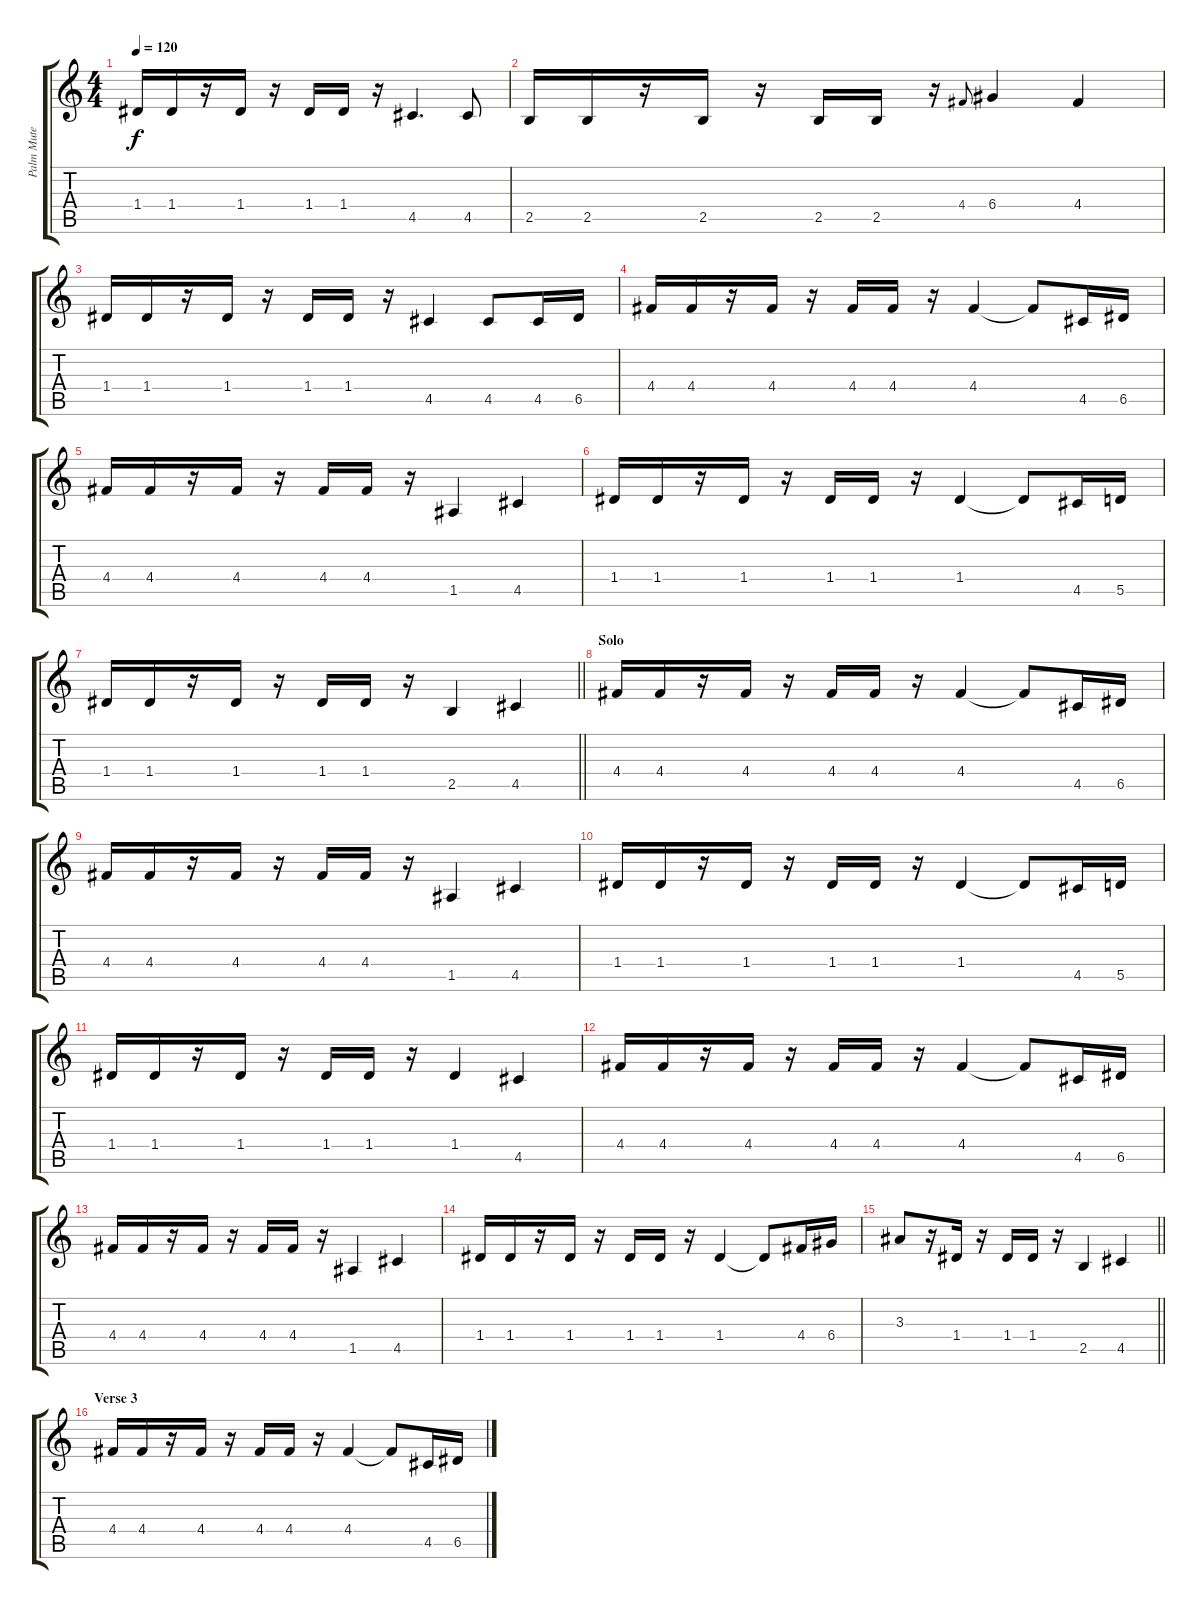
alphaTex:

\track ("Palm Mute Guitar" "Palm Mute ") {instrument electricguitarmuted}
\staff {score tabs}
\tuning (E4 B3 G3 D3 A2 E2) {hide}
\ts (4 4)
\tempo 120
\clef g2
\ks c
1.4.16{dy f} 1.4.16 r.16 1.4.16 r.16 1.4.16 1.4.16 r.16 4.5.4{d} 4.5.8 |
2.5.16 2.5.16 r.16 2.5.16 r.16 2.5.16 2.5.16 r.16 4.4.8{gr onbeat} 6.4.4 4.4.4 |
1.4.16 1.4.16 r.16 1.4.16 r.16 1.4.16 1.4.16 r.16 4.5.4 4.5.8 4.5.16 6.5.16 |
4.4.16 4.4.16 r.16 4.4.16 r.16 4.4.16 4.4.16 r.16 4.4.4 4.4{t}.8 4.5.16 6.5.16 |
4.4.16 4.4.16 r.16 4.4.16 r.16 4.4.16 4.4.16 r.16 1.5.4 4.5.4 |
1.4.16 1.4.16 r.16 1.4.16 r.16 1.4.16 1.4.16 r.16 1.4.4 1.4{t}.8 4.5.16 5.5.16 |
\barLineRight lightlight
1.4.16 1.4.16 r.16 1.4.16 r.16 1.4.16 1.4.16 r.16 2.5.4 4.5.4 |
\section ("" "Solo")
4.4.16 4.4.16 r.16 4.4.16 r.16 4.4.16 4.4.16 r.16 4.4.4 4.4{t}.8 4.5.16 6.5.16 |
4.4.16 4.4.16 r.16 4.4.16 r.16 4.4.16 4.4.16 r.16 1.5.4 4.5.4 |
1.4.16 1.4.16 r.16 1.4.16 r.16 1.4.16 1.4.16 r.16 1.4.4 1.4{t}.8 4.5.16 5.5.16 |
1.4.16 1.4.16 r.16 1.4.16 r.16 1.4.16 1.4.16 r.16 1.4.4 4.5.4 |
4.4.16 4.4.16 r.16 4.4.16 r.16 4.4.16 4.4.16 r.16 4.4.4 4.4{t}.8 4.5.16 6.5.16 |
4.4.16 4.4.16 r.16 4.4.16 r.16 4.4.16 4.4.16 r.16 1.5.4 4.5.4 |
1.4.16 1.4.16 r.16 1.4.16 r.16 1.4.16 1.4.16 r.16 1.4.4 1.4{t}.8 4.4.16 6.4.16 |
\barLineRight lightlight
3.3.8 r.16 1.4.16 r.16 1.4.16 1.4.16 r.16 2.5.4 4.5.4 |
\section ("" "Verse 3")
4.4.16 4.4.16 r.16 4.4.16 r.16 4.4.16 4.4.16 r.16 4.4.4 4.4{t}.8 4.5.16 6.5.16
